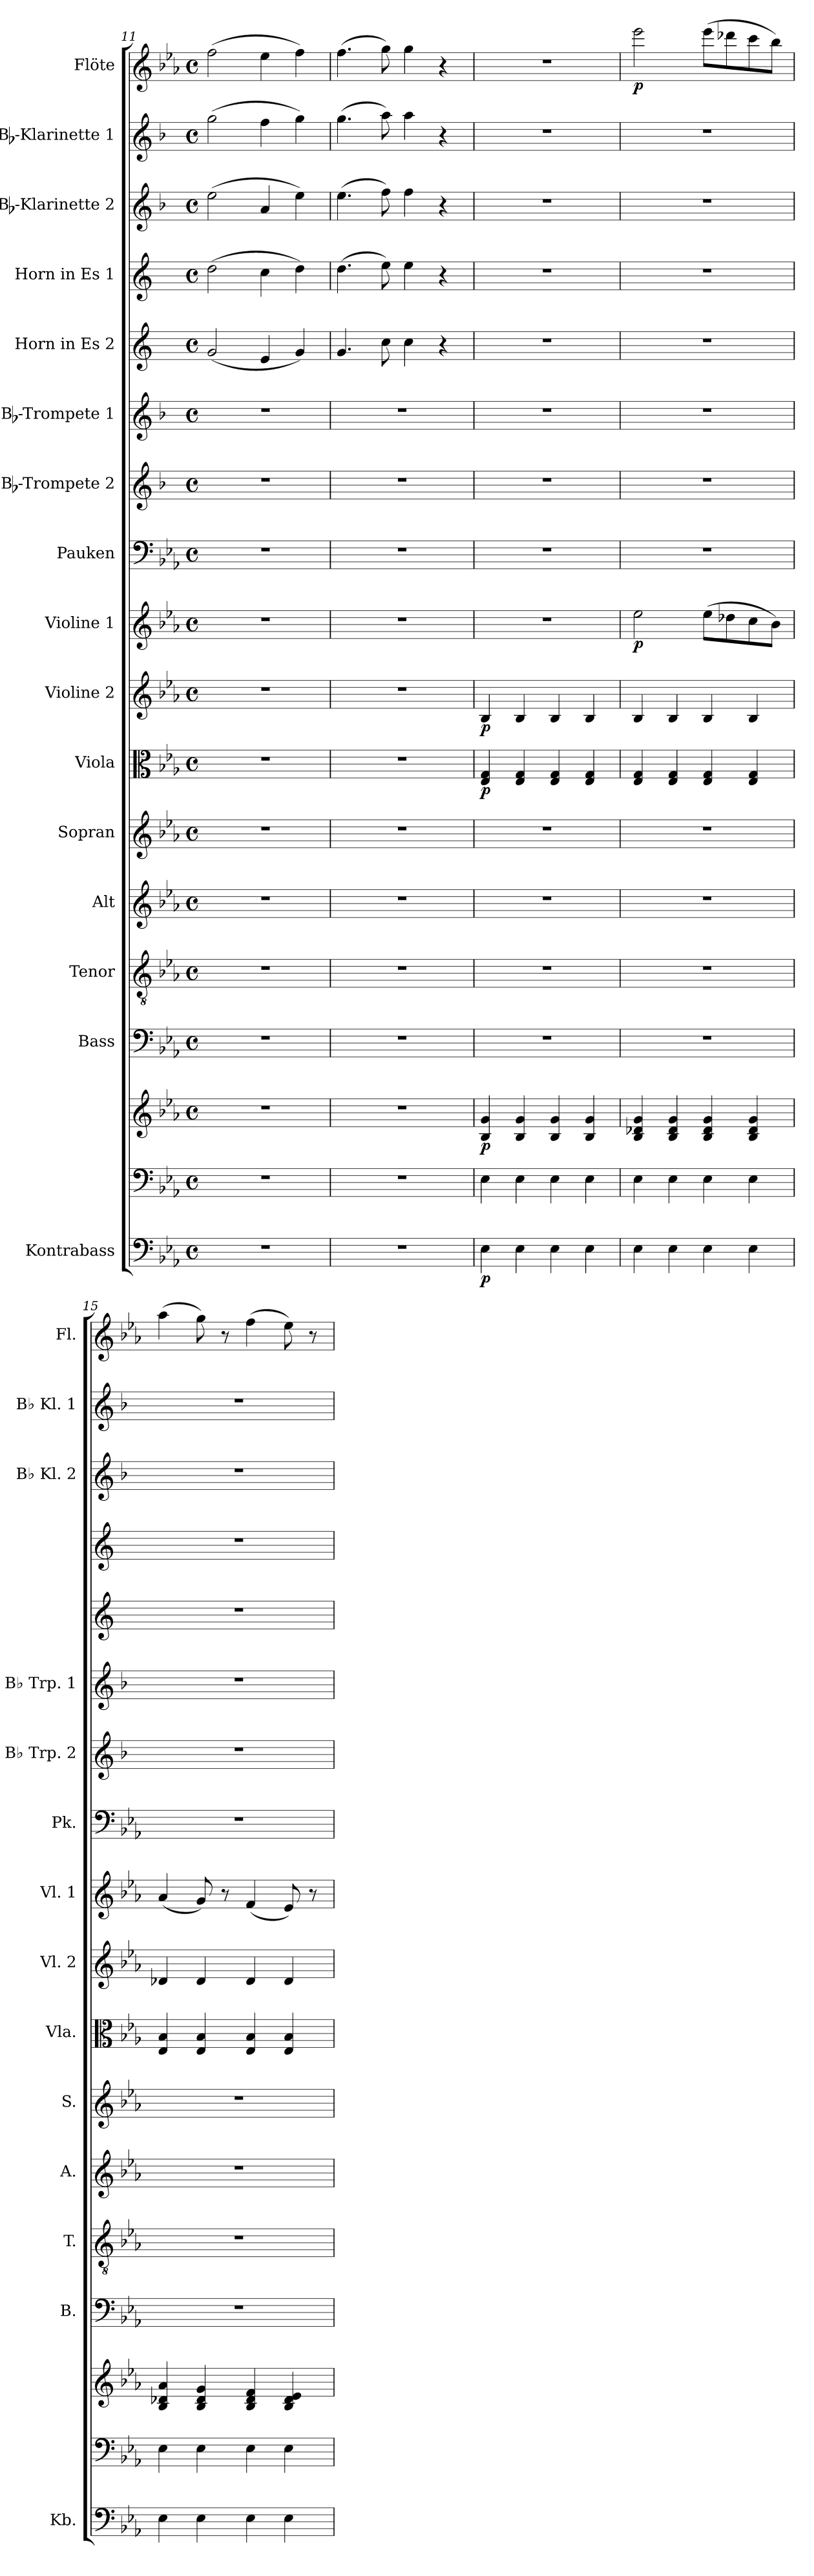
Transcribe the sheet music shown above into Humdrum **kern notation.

**kern	**dynam	**kern	**kern	**dynam	**kern	**kern	**kern	**kern	**kern	**dynam	**kern	**dynam	**kern	**dynam	**kern	**kern	**kern	**kern	**kern	**kern	**kern	**kern	**dynam
*part17	*part17	*part16	*part16	*part16	*part15	*part14	*part13	*part12	*part11	*part11	*part10	*part10	*part9	*part9	*part8	*part7	*part6	*part5	*part4	*part3	*part2	*part1	*part1
*staff18	*staff18	*staff17	*staff16	*staff16/17	*staff15	*staff14	*staff13	*staff12	*staff11	*staff11	*staff10	*staff10	*staff9	*staff9	*staff8	*staff7	*staff6	*staff5	*staff4	*staff3	*staff2	*staff1	*staff1
*I"Kontrabass	*	*	*	*	*I"Bass	*I"Tenor	*I"Alt	*I"Sopran	*I"Viola	*	*I"Violine 2	*	*I"Violine 1	*	*I"Pauken	*I"Bb-Trompete 2	*I"Bb-Trompete 1	*I"Horn in Es 2	*I"Horn in Es 1	*I"Bb-Klarinette 2	*I"Bb-Klarinette 1	*I"Flöte	*
*I'Kb.	*	*	*	*	*I'B.	*I'T.	*I'A.	*I'S.	*I'Vla.	*	*I'Vl. 2	*	*I'Vl. 1	*	*I'Pk.	*I'Bb Trp. 2	*I'Bb Trp. 1	*	*	*I'Bb Kl. 2	*I'Bb Kl. 1	*I'Fl.	*
!!LO:PB:g=z
*clefF4	*	*clefF4	*clefG2	*	*clefF4	*clefGv2	*clefG2	*clefG2	*clefC3	*	*clefG2	*	*clefG2	*	*clefF4	*clefG2	*clefG2	*clefG2	*clefG2	*clefG2	*clefG2	*clefG2	*
*ITrd7c12	*	*	*	*	*	*	*	*	*	*	*	*	*	*	*	*ITrd1c2	*ITrd1c2	*ITrd5c9	*ITrd5c9	*ITrd1c2	*ITrd1c2	*	*
*k[b-e-a-]	*	*k[b-e-a-]	*k[b-e-a-]	*	*k[b-e-a-]	*k[b-e-a-]	*k[b-e-a-]	*k[b-e-a-]	*k[b-e-a-]	*	*k[b-e-a-]	*	*k[b-e-a-]	*	*k[b-e-a-]	*k[b-e-a-]	*k[b-e-a-]	*k[b-e-a-]	*k[b-e-a-]	*k[b-e-a-]	*k[b-e-a-]	*k[b-e-a-]	*
*E-:	*	*E-:	*E-:	*	*E-:	*E-:	*E-:	*E-:	*E-:	*	*E-:	*	*E-:	*	*E-:	*E-:	*E-:	*E-:	*E-:	*E-:	*E-:	*E-:	*
*M4/4	*	*M4/4	*M4/4	*	*M4/4	*M4/4	*M4/4	*M4/4	*M4/4	*	*M4/4	*	*M4/4	*	*M4/4	*M4/4	*M4/4	*M4/4	*M4/4	*M4/4	*M4/4	*M4/4	*
*met(c)	*	*met(c)	*met(c)	*	*met(c)	*met(c)	*met(c)	*met(c)	*met(c)	*	*met(c)	*	*met(c)	*	*met(c)	*met(c)	*met(c)	*met(c)	*met(c)	*met(c)	*met(c)	*met(c)	*
=11	=11	=11	=11	=11	=11	=11	=11	=11	=11	=11	=11	=11	=11	=11	=11	=11	=11	=11	=11	=11	=11	=11	=11
1r	.	1r	1r	.	1r	1r	1r	1r	1r	.	1r	.	1r	.	1r	1r	1r	(<2B-/	(>2f\	(>2dd\	(>2ff\	(>2ff\	.
.	.	.	.	.	.	.	.	.	.	.	.	.	.	.	.	.	.	4G/	4e-\	4g/	4ee-\	4ee-\	.
.	.	.	.	.	.	.	.	.	.	.	.	.	.	.	.	.	.	4B-/)	4f\)	4dd\)	4ff\)	4ff\)	.
=12	=12	=12	=12	=12	=12	=12	=12	=12	=12	=12	=12	=12	=12	=12	=12	=12	=12	=12	=12	=12	=12	=12	=12
1r	.	1r	1r	.	1r	1r	1r	1r	1r	.	1r	.	1r	.	1r	1r	1r	4.B-/	(>4.f\	(>4.dd\	(>4.ff\	(>4.ff\	.
.	.	.	.	.	.	.	.	.	.	.	.	.	.	.	.	.	.	8e-\	8g\)	8ee-\)	8gg\)	8gg\)	.
.	.	.	.	.	.	.	.	.	.	.	.	.	.	.	.	.	.	4e-\	4g\	4ee-\	4gg\	4gg\	.
.	.	.	.	.	.	.	.	.	.	.	.	.	.	.	.	.	.	4r	4r	4r	4r	4r	.
=13	=13	=13	=13	=13	=13	=13	=13	=13	=13	=13	=13	=13	=13	=13	=13	=13	=13	=13	=13	=13	=13	=13	=13
!	!LO:DY:b	!	!	!LO:DY:b	!	!	!	!	!	!LO:DY:b	!	!LO:DY:b	!	!	!	!	!	!	!	!	!	!	!
4EE-\	p	4E-\	4B-/ 4g/	p	1r	1r	1r	1r	4E-/ 4G/	p	4B-/	p	1r	.	1r	1r	1r	1r	1r	1r	1r	1r	.
4EE-\	.	4E-\	4B-/ 4g/	.	.	.	.	.	4E-/ 4G/	.	4B-/	.	.	.	.	.	.	.	.	.	.	.	.
4EE-\	.	4E-\	4B-/ 4g/	.	.	.	.	.	4E-/ 4G/	.	4B-/	.	.	.	.	.	.	.	.	.	.	.	.
4EE-\	.	4E-\	4B-/ 4g/	.	.	.	.	.	4E-/ 4G/	.	4B-/	.	.	.	.	.	.	.	.	.	.	.	.
=14	=14	=14	=14	=14	=14	=14	=14	=14	=14	=14	=14	=14	=14	=14	=14	=14	=14	=14	=14	=14	=14	=14	=14
!	!	!	!	!	!	!	!	!	!	!	!	!	!	!LO:DY:b	!	!	!	!	!	!	!	!	!LO:DY:b
4EE-\	.	4E-\	4B-/ 4d-X/ 4g/	.	1r	1r	1r	1r	4E-/ 4G/	.	4B-/	.	2ee-\	p	1r	1r	1r	1r	1r	1r	1r	2eee-\	p
4EE-\	.	4E-\	4B-/ 4d-/ 4g/	.	.	.	.	.	4E-/ 4G/	.	4B-/	.	.	.	.	.	.	.	.	.	.	.	.
4EE-\	.	4E-\	4B-/ 4d-/ 4g/	.	.	.	.	.	4E-/ 4G/	.	4B-/	.	(>8ee-\L	.	.	.	.	.	.	.	.	(>8eee-\L	.
.	.	.	.	.	.	.	.	.	.	.	.	.	8dd-X\	.	.	.	.	.	.	.	.	8ddd-X\	.
4EE-\	.	4E-\	4B-/ 4d-/ 4g/	.	.	.	.	.	4E-/ 4G/	.	4B-/	.	8cc\	.	.	.	.	.	.	.	.	8ccc\	.
.	.	.	.	.	.	.	.	.	.	.	.	.	8b-\J)	.	.	.	.	.	.	.	.	8bb-\J)	.
=15	=15	=15	=15	=15	=15	=15	=15	=15	=15	=15	=15	=15	=15	=15	=15	=15	=15	=15	=15	=15	=15	=15	=15
4EE-\	.	4E-\	4B-/ 4d-X/ 4a-/	.	1r	1r	1r	1r	4E-/ 4B-/	.	4d-X/	.	(<4a-/	.	1r	1r	1r	1r	1r	1r	1r	(>4aa-\	.
4EE-\	.	4E-\	4B-/ 4d-/ 4g/	.	.	.	.	.	4E-/ 4B-/	.	4d-/	.	8g/)	.	.	.	.	.	.	.	.	8gg\)	.
.	.	.	.	.	.	.	.	.	.	.	.	.	8r	.	.	.	.	.	.	.	.	8r	.
4EE-\	.	4E-\	4B-/ 4d-/ 4f/	.	.	.	.	.	4E-/ 4B-/	.	4d-/	.	(<4f/	.	.	.	.	.	.	.	.	(>4ff\	.
4EE-\	.	4E-\	4B-/ 4d-/ 4e-/	.	.	.	.	.	4E-/ 4B-/	.	4d-/	.	8e-/)	.	.	.	.	.	.	.	.	8ee-\)	.
.	.	.	.	.	.	.	.	.	.	.	.	.	8r	.	.	.	.	.	.	.	.	8r	.
=	=	=	=	=	=	=	=	=	=	=	=	=	=	=	=	=	=	=	=	=	=	=	=
*-	*-	*-	*-	*-	*-	*-	*-	*-	*-	*-	*-	*-	*-	*-	*-	*-	*-	*-	*-	*-	*-	*-	*-
